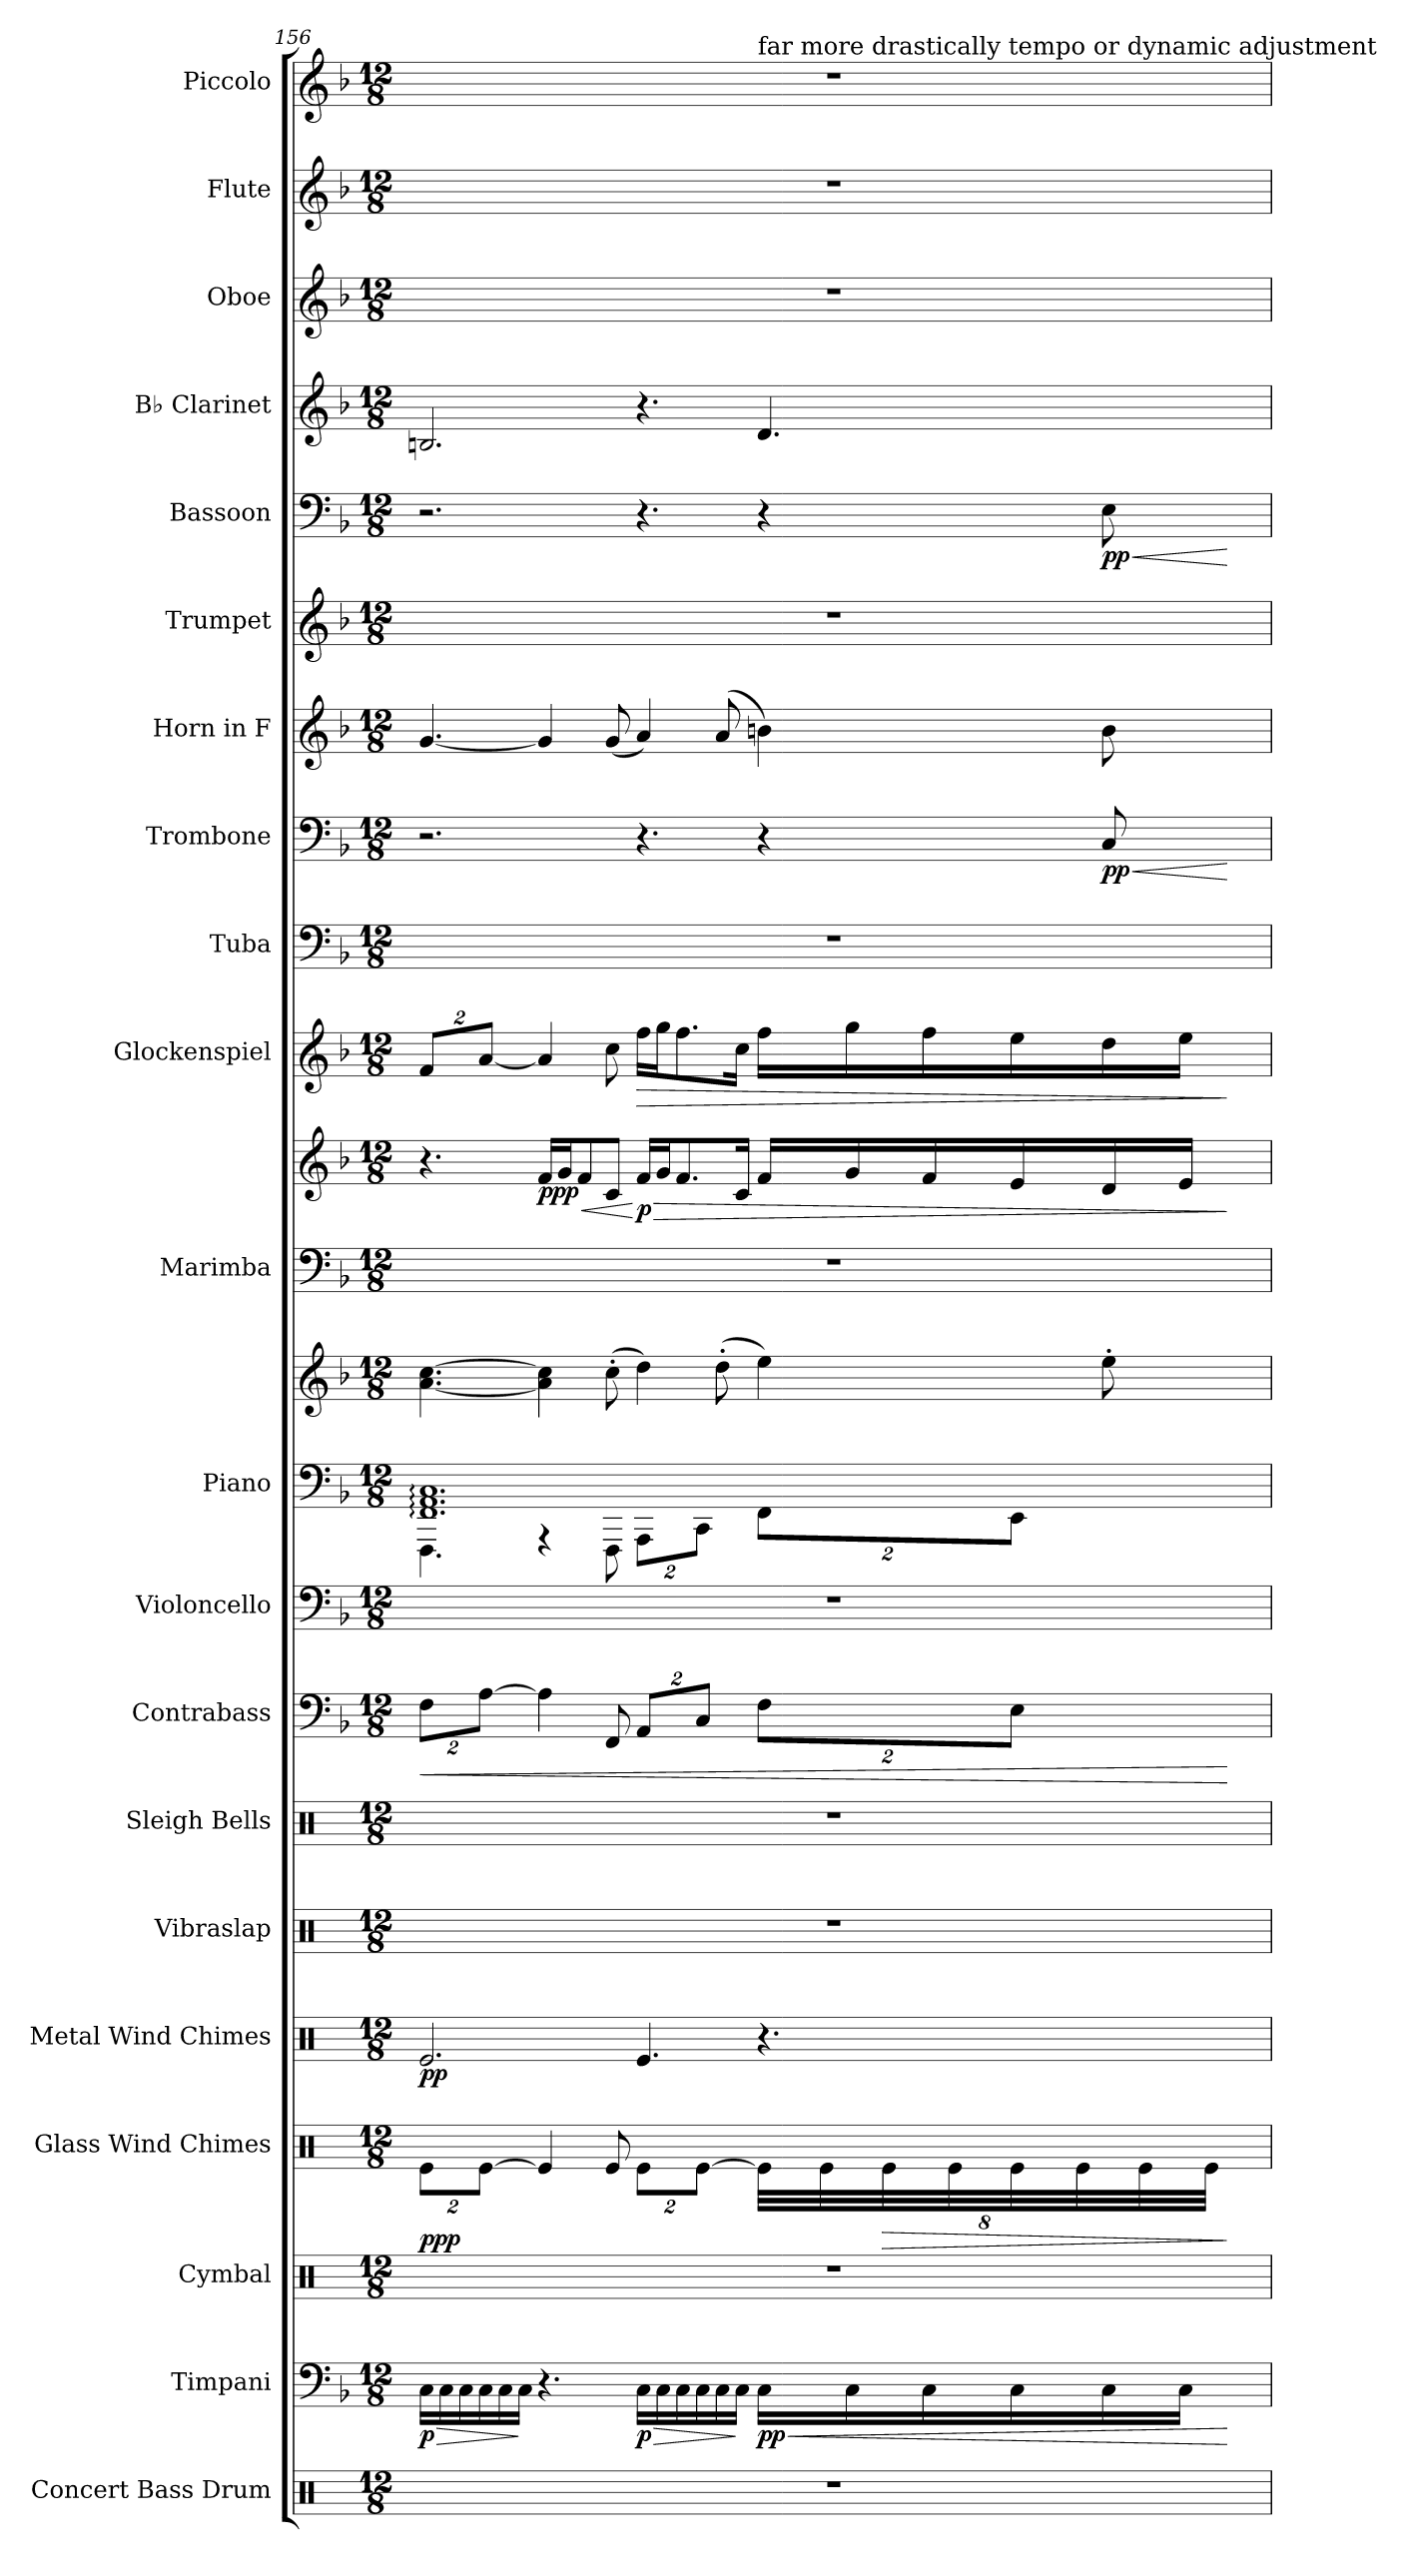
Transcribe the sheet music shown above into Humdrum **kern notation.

**kern	**kern	**dynam	**kern	**kern	**dynam	**kern	**dynam	**kern	**kern	**kern	**dynam	**kern	**kern	**kern	**kern	**kern	**dynam	**kern	**dynam	**kern	**kern	**dynam	**kern	**kern	**kern	**dynam	**kern	**kern	**kern	**kern
*part21	*part20	*part20	*part19	*part18	*part18	*part17	*part17	*part16	*part15	*part14	*part14	*part13	*part12	*part12	*part11	*part11	*part11	*part10	*part10	*part9	*part8	*part8	*part7	*part6	*part5	*part5	*part4	*part3	*part2	*part1
*staff23	*staff22	*staff22	*staff21	*staff20	*staff20	*staff19	*staff19	*staff18	*staff17	*staff16	*staff16	*staff15	*staff14	*staff13	*staff12	*staff11	*staff11/12	*staff10	*staff10	*staff9	*staff8	*staff8	*staff7	*staff6	*staff5	*staff5	*staff4	*staff3	*staff2	*staff1
*I"Concert Bass Drum	*I"Timpani	*	*I"Cymbal	*I"Glass Wind Chimes	*	*I"Metal Wind Chimes	*	*I"Vibraslap	*I"Sleigh Bells	*I"Contrabass	*	*I"Violoncello	*I"Piano	*	*I"Marimba	*	*	*I"Glockenspiel	*	*I"Tuba	*I"Trombone	*	*I"Horn in F	*I"Trumpet	*I"Bassoon	*	*I"B♭ Clarinet	*I"Oboe	*I"Flute	*I"Piccolo
*I'Con. BD	*I'Timp.	*	*I'Cym.	*I'Gl. Wn Ch.	*	*I'Met. Wn Ch.	*	*I'Vibslp.	*I'Sle. Be.	*I'Cb.	*	*I'Vc.	*I'Pno.	*	*I'Mrm.	*	*	*I'Glock.	*	*I'Tba.	*I'Tbn.	*	*	*I'Tpt.	*I'Bsn.	*	*I'B♭ Cl.	*I'Ob.	*I'Fl.	*I'Picc.
!!LO:PB:g=z
*clefX	*clefF4	*	*clefX	*clefX	*	*clefX	*	*clefX	*clefX	*clefF4	*	*clefF4	*clefF4	*clefG2	*clefF4	*clefG2	*	*clefG2	*	*clefF4	*clefF4	*	*clefG2	*clefG2	*clefF4	*	*clefG2	*clefG2	*clefG2	*clefG2
*	*	*	*	*	*	*	*	*	*	*ITrd7c12	*	*	*	*	*	*	*	*ITrd-14c-24	*	*	*	*	*ITrd4c7	*ITrd1c2	*	*	*ITrd1c2	*	*	*ITrd-7c-12
*k[]	*k[b-]	*	*k[]	*k[]	*	*k[]	*	*k[]	*k[]	*k[b-]	*	*k[b-]	*k[b-]	*k[b-]	*k[b-]	*k[b-]	*	*k[b-]	*	*k[b-]	*k[b-]	*	*k[b-e-]	*k[b-e-a-]	*k[b-]	*	*k[b-e-a-]	*k[b-]	*k[b-]	*k[b-]
*M12/8	*M12/8	*	*M12/8	*M12/8	*	*M12/8	*	*M12/8	*M12/8	*M12/8	*	*M12/8	*M12/8	*M12/8	*M12/8	*M12/8	*	*M12/8	*	*M12/8	*M12/8	*	*M12/8	*M12/8	*M12/8	*	*M12/8	*M12/8	*M12/8	*M12/8
=156	=156	=156	=156	=156	=156	=156	=156	=156	=156	=156	=156	=156	=156	=156	=156	=156	=156	=156	=156	=156	=156	=156	=156	=156	=156	=156	=156	=156	=156	=156
!	!	!LO:HP:b	!	!	!	!	!	!	!	!	!	!	!	!	!	!	!	!	!	!	!	!	!	!	!	!	!	!	!	!
*	*	*	*	*Xbrackettup	*	*	*	*	*	*Xbrackettup	*	*	*	*	*	*	*	*	*	*	*	*	*	*	*	*	*	*	*	*
!	!	!	!	!	!	!	!	!	!	!	!LO:HP:b	!	!	!	!	!	!	!	!	!	!	!	!	!	!	!	!	!	!	!
*	*	*	*	*	*	*	*	*	*	*	*	*	*^	*	*	*	*	*	*	*	*	*	*	*	*	*	*	*	*	*
*	*	*	*	*	*	*	*	*	*	*	*	*	*	*	*	*	*	*	*Xbrackettup	*	*	*	*	*	*	*	*	*	*	*	*
!	!	!LO:DY:n=1:b	!	!	!LO:DY:b	!	!LO:DY:b	!	!	!	!	!	!	!	!	!	!	!	!	!	!	!	!	!	!	!	!	!	!	!	!
*	*	*	*	*	*	*	*	*	*	*	*	*	*	*	*	*	*	*	*	*	*	*	*	*	*	*	*	*	*	*	*^
1.r	16C\LL	> p	1.r	16%3Re\L	ppp	2.Re/	pp	1.r	1.r	16%3FF\L	<	1.r	1.FF: 1.AA: 1.C:	4.FFF\	[4.a\ [4.cc\	1.r	4.r	.	16%3fff/L	.	1.r	2.r	.	[4.c/	1.r	2.r	.	2.An/	1.r	1.r	1.r	1ryy
.	16C\	.	.	.	.	.	.	.	.	.	.	.	.	.	.	.	.	.	.	.	.	.	.	.	.	.	.	.	.	.	.	.
.	16C\	.	.	.	.	.	.	.	.	.	.	.	.	.	.	.	.	.	.	.	.	.	.	.	.	.	.	.	.	.	.	.
.	16C\	.	.	[16%3Re\J	.	.	.	.	.	[16%3AA\J	.	.	.	.	.	.	.	.	[16%3aaa/J	.	.	.	.	.	.	.	.	.	.	.	.	.
.	16C\	.	.	.	.	.	.	.	.	.	.	.	.	.	.	.	.	.	.	.	.	.	.	.	.	.	.	.	.	.	.	.
!	!	!LO:DY:n=2:b	!	!	!	!	!	!	!	!	!	!	!	!	!	!	!	!	!	!	!	!	!	!	!	!	!	!	!	!	!	!
!	!	!LO:DY:n=3:b	!	!	!	!	!	!	!	!	!	!	!	!	!	!	!	!	!	!	!	!	!	!	!	!	!	!	!	!	!	!
.	16C\JJ	] p other-dynamics	.	.	.	.	.	.	.	.	.	.	.	.	.	.	.	.	.	.	.	.	.	.	.	.	.	.	.	.	.	.
!	!	!	!	!	!	!	!	!	!	!	!	!	!	!	!	!	!	!LO:HP:b	!	!	!	!	!	!	!	!	!	!	!	!	!	!
!	!	!	!	!	!	!	!	!	!	!	!	!	!	!	!	!	!	!LO:DY:n=1:b	!	!	!	!	!	!	!	!	!	!	!	!	!	!
.	4.r	.	.	4Re/]	.	.	.	.	.	4AA\]	.	.	.	4r	4a\] 4cc\]	.	16f/LL	< ppp	4aaa/]	.	.	.	.	4c/]	.	.	.	.	.	.	.	.
.	.	.	.	.	.	.	.	.	.	.	.	.	.	.	.	.	16g/J	.	.	.	.	.	.	.	.	.	.	.	.	.	.	.
.	.	.	.	.	.	.	.	.	.	.	.	.	.	.	.	.	8f/	.	.	.	.	.	.	.	.	.	.	.	.	.	.	.
.	.	.	.	8Re/	.	.	.	.	.	8FFF/	.	.	.	8FFF\	(>8cc'\	.	8c/J	.	8cccc\	.	.	.	.	(<8c/	.	.	.	.	.	.	.	.
!	!	!LO:HP:b	!	!	!	!	!	!	!	!	!	!	!	!	!	!	!	!	!	!	!	!	!	!	!	!	!	!	!	!	!	!
*	*	*	*	*	*	*	*	*	*	*	*	*	*	*Xbrackettup	*	*	*	*	*	*	*	*	*	*	*	*	*	*	*	*	*	*
!	!	!LO:DY:n=4:b	!	!	!	!	!	!	!	!	!	!	!	!	!	!	!	!LO:HP:n=1:b	!	!LO:HP:b	!	!	!	!	!	!	!	!	!	!	!	!
!	!	!	!	!	!	!	!	!	!	!	!	!	!	!	!	!	!	!LO:DY:n=2:b	!	!	!	!	!	!	!	!	!	!	!	!	!	!
.	16C\LL	> p	.	16%3Re\L	.	4.Re/	.	.	.	16%3AAA/L	.	.	.	16%3AAA\L	4dd\)	.	16f/LL	[ > p	16ffff\LL	>	.	4.r	.	4d/)	.	4.r	.	4.r	.	.	.	.
.	16C\	.	.	.	.	.	.	.	.	.	.	.	.	.	.	.	16g/J	.	16gggg\J	.	.	.	.	.	.	.	.	.	.	.	.	.
.	16C\	.	.	.	.	.	.	.	.	.	.	.	.	.	.	.	8.f/	.	8.ffff\	.	.	.	.	.	.	.	.	.	.	.	.	.
.	16C\	.	.	[16%3Re\J	.	.	.	.	.	16%3CC/J	.	.	.	16%3CC\J	.	.	.	.	.	.	.	.	.	.	.	.	.	.	.	.	.	.
.	16C\	.	.	.	.	.	.	.	.	.	.	.	.	.	(>8dd'\	.	.	.	.	.	.	.	.	(>8d/	.	.	.	.	.	.	.	8ryy
.	16C\JJ	]	.	.	.	.	.	.	.	.	.	.	.	.	.	.	16c/Jk	.	16cccc\Jk	.	.	.	.	.	.	.	.	.	.	.	.	.
!	!	!	!	!	!	!	!	!	!	!	!	!	!	!	!	!	!	!	!	!	!	!	!	!	!	!	!	!	!	!	!	!LO:TX:t=far more drastically tempo or dynamic adjustment
!	!	!LO:HP:b	!	!	!	!	!	!	!	!	!	!	!	!	!	!	!	!	!	!	!	!	!	!	!	!	!	!	!	!	!	!
!	!	!LO:DY:n=5:b	!	!	!	!	!	!	!	!	!	!	!	!	!	!	!	!	!	!	!	!	!	!	!	!	!	!	!	!	!	!
.	16C\LL	< pp	.	64%3Re\LLL]	.	4.r	.	.	.	16%3FF\L	.	.	.	16%3FF\L	4ee\)	.	16f/LL	.	16ffff\LL	.	.	4r	.	4en\)	.	4r	.	4.c/	.	.	.	4.ryy
.	.	.	.	64%3Re\	.	.	.	.	.	.	.	.	.	.	.	.	.	.	.	.	.	.	.	.	.	.	.	.	.	.	.	.
.	16C\	.	.	.	.	.	.	.	.	.	.	.	.	.	.	.	16g/	.	16gggg\	.	.	.	.	.	.	.	.	.	.	.	.	.
!	!	!	!	!	!LO:HP:b	!	!	!	!	!	!	!	!	!	!	!	!	!	!	!	!	!	!	!	!	!	!	!	!	!	!	!
.	.	.	.	64%3Re\	>	.	.	.	.	.	.	.	.	.	.	.	.	.	.	.	.	.	.	.	.	.	.	.	.	.	.	.
.	16C\	.	.	.	.	.	.	.	.	.	.	.	.	.	.	.	16f/	.	16ffff\	.	.	.	.	.	.	.	.	.	.	.	.	.
.	.	.	.	64%3Re\	.	.	.	.	.	.	.	.	.	.	.	.	.	.	.	.	.	.	.	.	.	.	.	.	.	.	.	.
.	16C\	.	.	64%3Re\	.	.	.	.	.	16%3EE\J	.	.	.	16%3EE\J	.	.	16e/	.	16eeee\	.	.	.	.	.	.	.	.	.	.	.	.	.
.	.	.	.	64%3Re\	.	.	.	.	.	.	.	.	.	.	.	.	.	.	.	.	.	.	.	.	.	.	.	.	.	.	.	.
!	!	!	!	!	!	!	!	!	!	!	!	!	!	!	!	!	!	!	!	!	!	!	!LO:HP:b	!	!	!	!LO:HP:b	!	!	!	!	!
!	!	!	!	!	!	!	!	!	!	!	!	!	!	!	!	!	!	!	!	!	!	!	!LO:DY:n=1:b	!	!	!	!LO:DY:n=1:b	!	!	!	!	!
.	16C\	.	.	.	.	.	.	.	.	.	.	.	.	.	8ee'\	.	16d/	.	16dddd\	.	.	8C/	< pp	8e\	.	8E\	< pp	.	.	.	.	.
.	.	.	.	64%3Re\	.	.	.	.	.	.	.	.	.	.	.	.	.	.	.	.	.	.	.	.	.	.	.	.	.	.	.	.
.	16C\JJ	.	.	.	.	.	.	.	.	.	.	.	.	.	.	.	16e/JJ	.	16eeee\JJ	.	.	.	.	.	.	.	.	.	.	.	.	.
.	.	.	.	64%3Re\JJJ	.	.	.	.	.	.	.	.	.	.	.	.	.	.	.	.	.	.	.	.	.	.	.	.	.	.	.	.
*	*	*	*	*	*	*	*	*	*	*	*	*	*v	*v	*	*	*	*	*	*	*	*	*	*	*	*	*	*	*	*	*	*
.	.	[	.	.	]	.	.	.	.	.	[	.	.	.	.	.	]	.	]	.	.	[	.	.	.	[	.	.	.	.	.
*	*	*	*	*	*	*	*	*	*	*	*	*	*	*	*	*	*	*	*	*	*	*	*	*	*	*	*	*	*	*v	*v
=	=	=	=	=	=	=	=	=	=	=	=	=	=	=	=	=	=	=	=	=	=	=	=	=	=	=	=	=	=	=
*-	*-	*-	*-	*-	*-	*-	*-	*-	*-	*-	*-	*-	*-	*-	*-	*-	*-	*-	*-	*-	*-	*-	*-	*-	*-	*-	*-	*-	*-	*-
